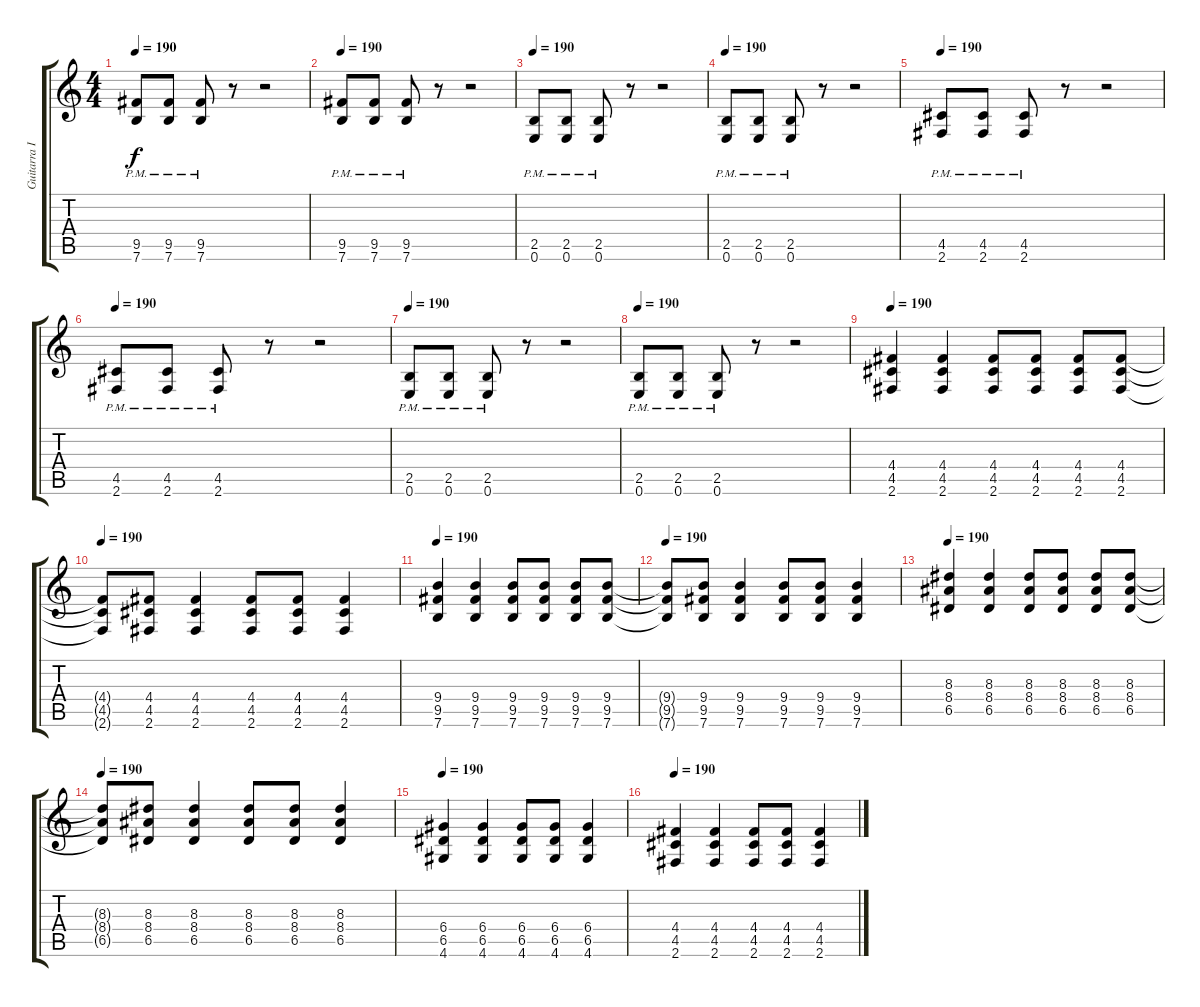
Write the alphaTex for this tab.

\track ("Guitarra I" "Guitarra I") {instrument overdrivenguitar}
\staff {score tabs}
\tuning (E4 B3 G3 D3 A2 E2) {hide}
\ts (4 4)
\tempo 190
\clef g2
\ks c
(9.5{pm} 7.6{pm}).8{dy f} (9.5{pm} 7.6{pm}).8 (9.5{pm} 7.6{pm}).8 r.8 r.2 |
\tempo 190
(9.5{pm} 7.6{pm}).8 (9.5{pm} 7.6{pm}).8 (9.5{pm} 7.6{pm}).8 r.8 r.2 |
\tempo 190
(2.5{pm} 0.6{pm}).8 (2.5{pm} 0.6{pm}).8 (2.5{pm} 0.6{pm}).8 r.8 r.2 |
\tempo 190
(2.5{pm} 0.6{pm}).8 (2.5{pm} 0.6{pm}).8 (2.5{pm} 0.6{pm}).8 r.8 r.2 |
\tempo 190
(4.5{pm} 2.6{pm}).8 (4.5{pm} 2.6{pm}).8 (4.5{pm} 2.6{pm}).8 r.8 r.2 |
\tempo 190
(4.5{pm} 2.6{pm}).8 (4.5{pm} 2.6{pm}).8 (4.5{pm} 2.6{pm}).8 r.8 r.2 |
\tempo 190
(2.5{pm} 0.6{pm}).8 (2.5{pm} 0.6{pm}).8 (2.5{pm} 0.6{pm}).8 r.8 r.2 |
\tempo 190
(2.5{pm} 0.6{pm}).8 (2.5{pm} 0.6{pm}).8 (2.5{pm} 0.6{pm}).8 r.8 r.2 |
\tempo 190
(4.4 4.5 2.6).4 (4.4 4.5 2.6).4 (4.4 4.5 2.6).8 (4.4 4.5 2.6).8 (4.4 4.5 2.6).8 (4.4 4.5 2.6).8 |
\tempo 190
(4.4{t} 4.5{t} 2.6{t}).8 (4.4 4.5 2.6).8 (4.4 4.5 2.6).4 (4.4 4.5 2.6).8 (4.4 4.5 2.6).8 (4.4 4.5 2.6).4 |
\tempo 190
(9.4 9.5 7.6).4 (9.4 9.5 7.6).4 (9.4 9.5 7.6).8 (9.4 9.5 7.6).8 (9.4 9.5 7.6).8 (9.4 9.5 7.6).8 |
\tempo 190
(9.4{t} 9.5{t} 7.6{t}).8 (9.4 9.5 7.6).8 (9.4 9.5 7.6).4 (9.4 9.5 7.6).8 (9.4 9.5 7.6).8 (9.4 9.5 7.6).4 |
\tempo 190
(8.3 8.4 6.5).4 (8.3 8.4 6.5).4 (8.3 8.4 6.5).8 (8.3 8.4 6.5).8 (8.3 8.4 6.5).8 (8.3 8.4 6.5).8 |
\tempo 190
(8.3{t} 8.4{t} 6.5{t}).8 (8.3 8.4 6.5).8 (8.3 8.4 6.5).4 (8.3 8.4 6.5).8 (8.3 8.4 6.5).8 (8.3 8.4 6.5).4 |
\tempo 190
(6.4 6.5 4.6).4 (6.4 6.5 4.6).4 (6.4 6.5 4.6).8 (6.4 6.5 4.6).8 (6.4 6.5 4.6).4 |
\tempo 190
(4.4 4.5 2.6).4 (4.4 4.5 2.6).4 (4.4 4.5 2.6).8 (4.4 4.5 2.6).8 (4.4 4.5 2.6).4
